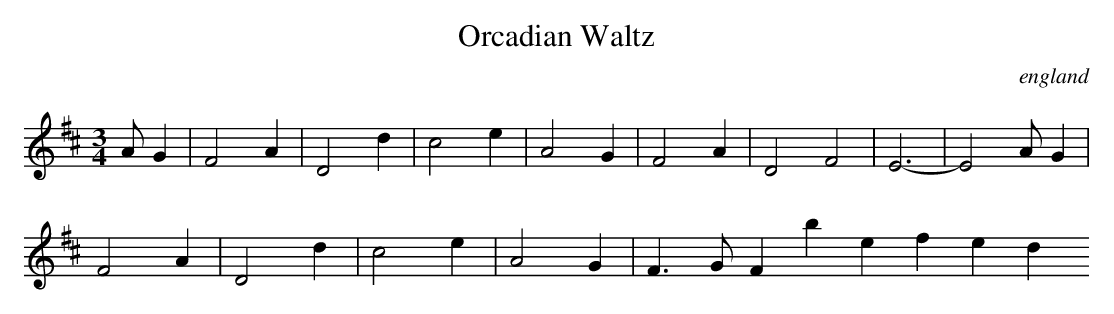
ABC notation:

X:1
T:Orcadian Waltz
O:england
M:3/4
L:1/4
K:D
A/G | F2 A | D2 d | c2 e | A2 G | F2 A | D2 F2 | E3- | E2 A/G |
F2 A | D2 d | c2 e | A2 G | F>G F ? to be finished
